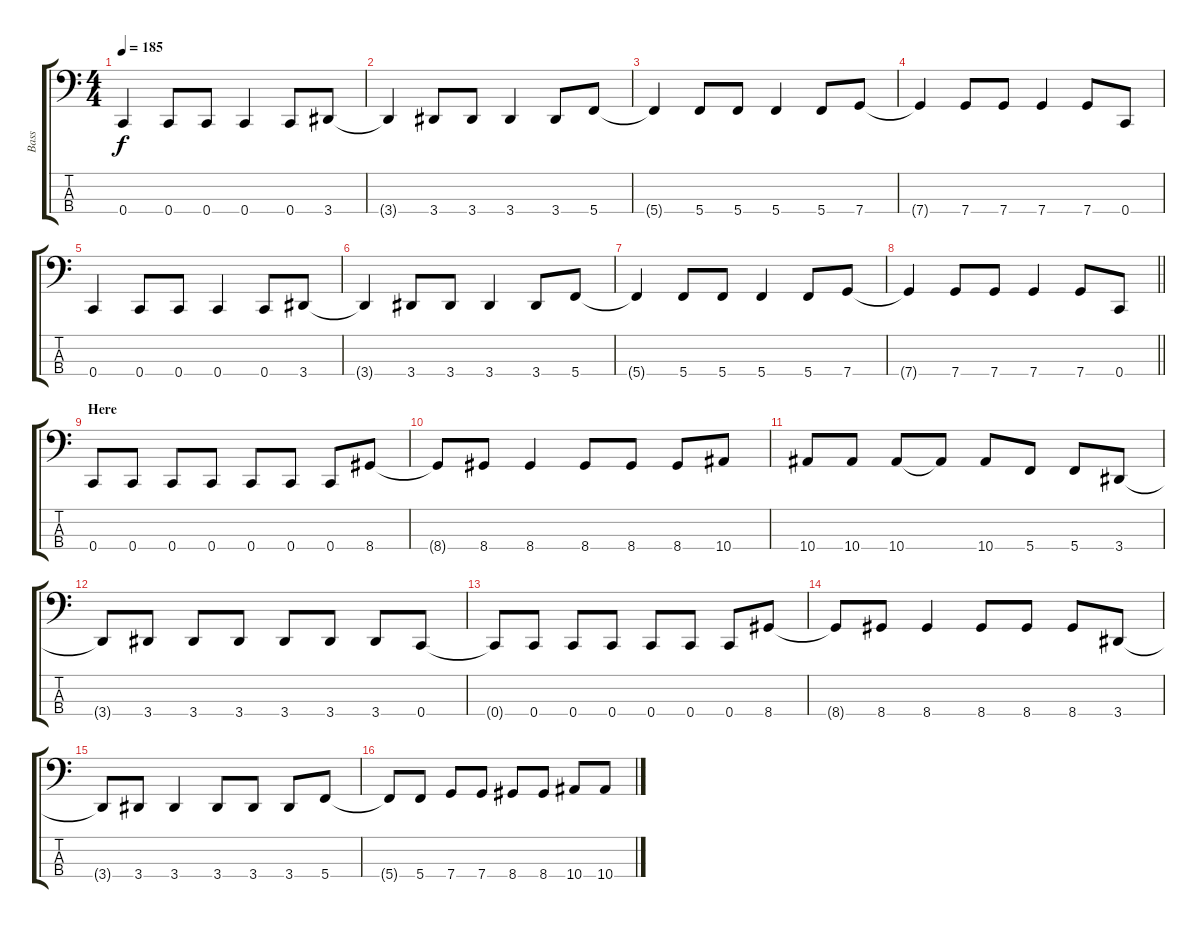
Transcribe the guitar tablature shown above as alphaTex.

\track ("Bass" "Bass") {solo instrument electricbasspick}
\staff {score tabs}
\tuning (F2 C2 G1 C1) {hide}
\ts (4 4)
\tempo 185
\clef f4
\ks c
0.4.4{dy f} 0.4.8 0.4.8 0.4.4 0.4.8 3.4.8 |
3.4{t}.4 3.4.8 3.4.8 3.4.4 3.4.8 5.4.8 |
5.4{t}.4 5.4.8 5.4.8 5.4.4 5.4.8 7.4.8 |
7.4{t}.4 7.4.8 7.4.8 7.4.4 7.4.8 0.4.8 |
0.4.4 0.4.8 0.4.8 0.4.4 0.4.8 3.4.8 |
3.4{t}.4 3.4.8 3.4.8 3.4.4 3.4.8 5.4.8 |
5.4{t}.4 5.4.8 5.4.8 5.4.4 5.4.8 7.4.8 |
\barLineRight lightlight
7.4{t}.4 7.4.8 7.4.8 7.4.4 7.4.8 0.4.8 |
\section ("" "Here")
0.4.8 0.4.8 0.4.8 0.4.8 0.4.8 0.4.8 0.4.8 8.4.8 |
8.4{t}.8 8.4.8 8.4.4 8.4.8 8.4.8 8.4.8 10.4.8 |
10.4.8 10.4.8 10.4.8 10.4{t}.8 10.4.8 5.4.8 5.4.8 3.4.8 |
3.4{t}.8 3.4.8 3.4.8 3.4.8 3.4.8 3.4.8 3.4.8 0.4.8 |
0.4{t}.8 0.4.8 0.4.8 0.4.8 0.4.8 0.4.8 0.4.8 8.4.8 |
8.4{t}.8 8.4.8 8.4.4 8.4.8 8.4.8 8.4.8 3.4.8 |
3.4{t}.8 3.4.8 3.4.4 3.4.8 3.4.8 3.4.8 5.4.8 |
5.4{t}.8 5.4.8 7.4.8 7.4.8 8.4.8 8.4.8 10.4.8 10.4.8
